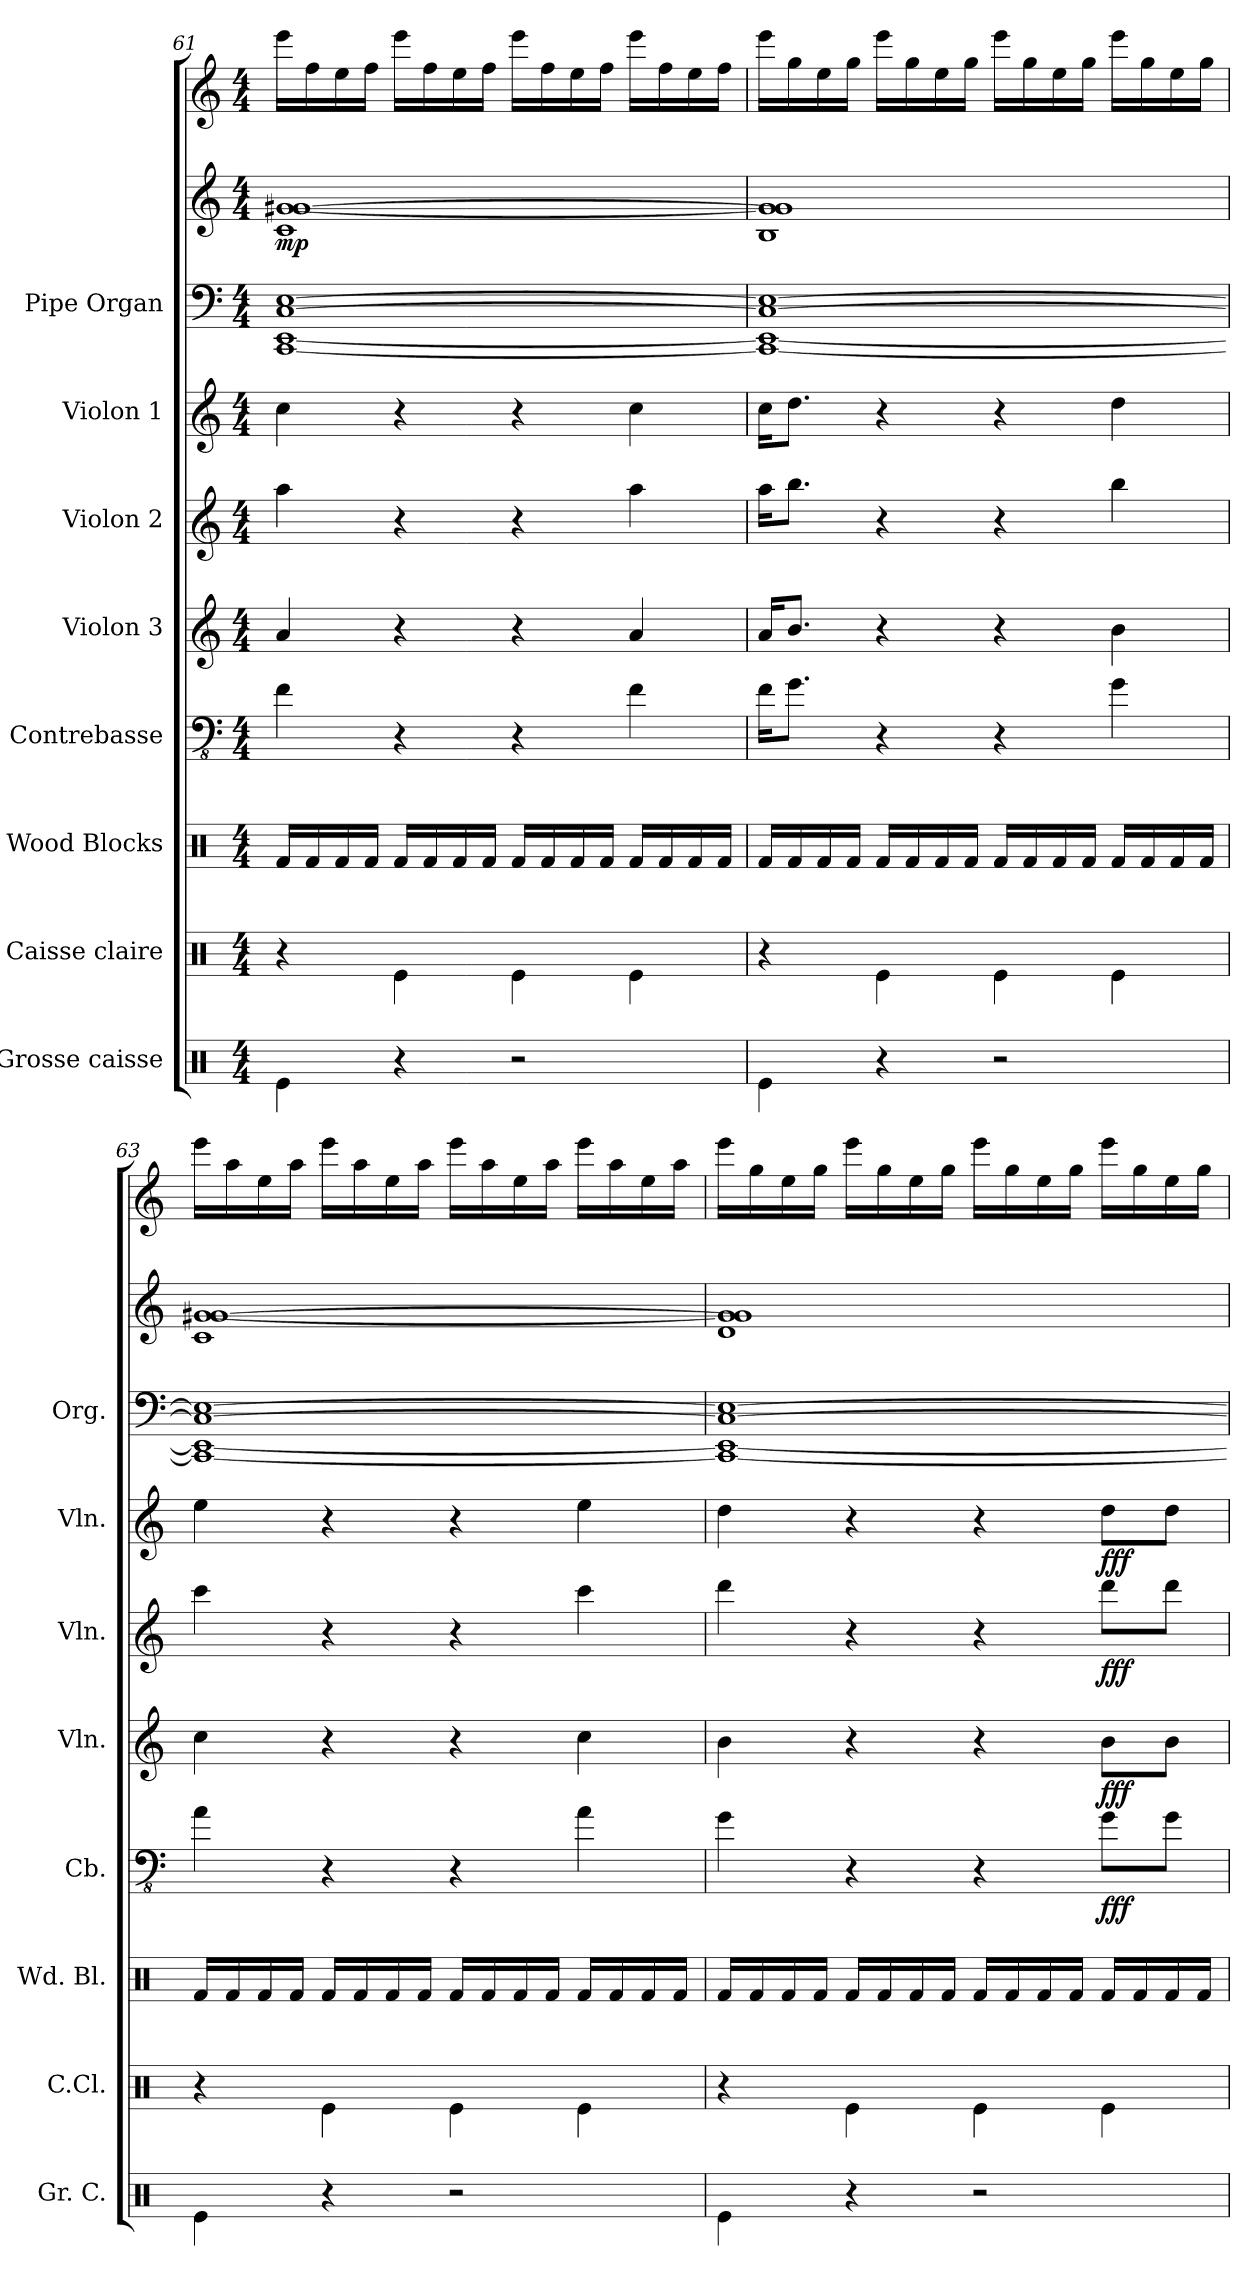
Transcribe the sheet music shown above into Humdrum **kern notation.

**kern	**kern	**kern	**kern	**dynam	**kern	**dynam	**kern	**dynam	**kern	**dynam	**kern	**kern	**kern	**dynam
*part8	*part7	*part6	*part5	*part5	*part4	*part4	*part3	*part3	*part2	*part2	*part1	*part1	*part1	*part1
*staff10	*staff9	*staff8	*staff7	*staff7	*staff6	*staff6	*staff5	*staff5	*staff4	*staff4	*staff3	*staff2	*staff1	*staff1/2/3
*I"Grosse caisse	*I"Caisse claire	*I"Wood Blocks	*I"Contrebasse	*	*I"Violon 3	*	*I"Violon 2	*	*I"Violon 1	*	*I"Pipe Organ	*	*	*
*I'Gr. C.	*I'C.Cl.	*I'Wd. Bl.	*I'Cb.	*	*I'Vln.	*	*I'Vln.	*	*I'Vln.	*	*I'Org.	*	*	*
*clefX	*clefX	*clefX	*clefFv4	*	*clefG2	*	*clefG2	*	*clefG2	*	*clefF4	*clefG2	*clefG2	*
*	*	*	*ITrd7c12	*	*	*	*	*	*	*	*	*	*	*
*k[]	*k[]	*k[]	*k[]	*	*k[]	*	*k[]	*	*k[]	*	*k[]	*k[]	*k[]	*
*M4/4	*M4/4	*M4/4	*M4/4	*	*M4/4	*	*M4/4	*	*M4/4	*	*M4/4	*M4/4	*M4/4	*
=61	=61	=61	=61	=61	=61	=61	=61	=61	=61	=61	=61	=61	=61	=61
!	!	!	!	!	!	!	!	!	!	!	!	!	!	!LO:DY:b=2
4Re\	4r	16Rf/LL	4FF\	.	4a/	.	4aa\	.	4cc\	.	[1CC [1EE [1C [1E	1c [1g [1g#X	16eee\LL	mp
.	.	16Rf/	.	.	.	.	.	.	.	.	.	.	16ff\	.
.	.	16Rf/	.	.	.	.	.	.	.	.	.	.	16ee\	.
.	.	16Rf/JJ	.	.	.	.	.	.	.	.	.	.	16ff\JJ	.
4r	4Re\	16Rf/LL	4r	.	4r	.	4r	.	4r	.	.	.	16eee\LL	.
.	.	16Rf/	.	.	.	.	.	.	.	.	.	.	16ff\	.
.	.	16Rf/	.	.	.	.	.	.	.	.	.	.	16ee\	.
.	.	16Rf/JJ	.	.	.	.	.	.	.	.	.	.	16ff\JJ	.
2r	4Re\	16Rf/LL	4r	.	4r	.	4r	.	4r	.	.	.	16eee\LL	.
.	.	16Rf/	.	.	.	.	.	.	.	.	.	.	16ff\	.
.	.	16Rf/	.	.	.	.	.	.	.	.	.	.	16ee\	.
.	.	16Rf/JJ	.	.	.	.	.	.	.	.	.	.	16ff\JJ	.
.	4Re\	16Rf/LL	4FF\	.	4a/	.	4aa\	.	4cc\	.	.	.	16eee\LL	.
.	.	16Rf/	.	.	.	.	.	.	.	.	.	.	16ff\	.
.	.	16Rf/	.	.	.	.	.	.	.	.	.	.	16ee\	.
.	.	16Rf/JJ	.	.	.	.	.	.	.	.	.	.	16ff\JJ	.
=62	=62	=62	=62	=62	=62	=62	=62	=62	=62	=62	=62	=62	=62	=62
4Re\	4r	16Rf/LL	16FF\KL	.	16a/KL	.	16aa\KL	.	16cc\KL	.	1CC_ 1EE_ 1C_ 1E_	1B 1g] 1g#]	16eee\LL	.
.	.	16Rf/	8.GG\J	.	8.b/J	.	8.bb\J	.	8.dd\J	.	.	.	16gg\	.
.	.	16Rf/	.	.	.	.	.	.	.	.	.	.	16ee\	.
.	.	16Rf/JJ	.	.	.	.	.	.	.	.	.	.	16gg\JJ	.
4r	4Re\	16Rf/LL	4r	.	4r	.	4r	.	4r	.	.	.	16eee\LL	.
.	.	16Rf/	.	.	.	.	.	.	.	.	.	.	16gg\	.
.	.	16Rf/	.	.	.	.	.	.	.	.	.	.	16ee\	.
.	.	16Rf/JJ	.	.	.	.	.	.	.	.	.	.	16gg\JJ	.
2r	4Re\	16Rf/LL	4r	.	4r	.	4r	.	4r	.	.	.	16eee\LL	.
.	.	16Rf/	.	.	.	.	.	.	.	.	.	.	16gg\	.
.	.	16Rf/	.	.	.	.	.	.	.	.	.	.	16ee\	.
.	.	16Rf/JJ	.	.	.	.	.	.	.	.	.	.	16gg\JJ	.
.	4Re\	16Rf/LL	4GG\	.	4b\	.	4bb\	.	4dd\	.	.	.	16eee\LL	.
.	.	16Rf/	.	.	.	.	.	.	.	.	.	.	16gg\	.
.	.	16Rf/	.	.	.	.	.	.	.	.	.	.	16ee\	.
.	.	16Rf/JJ	.	.	.	.	.	.	.	.	.	.	16gg\JJ	.
=63	=63	=63	=63	=63	=63	=63	=63	=63	=63	=63	=63	=63	=63	=63
4Re\	4r	16Rf/LL	4AA\	.	4cc\	.	4ccc\	.	4ee\	.	1CC_ 1EE_ 1C_ 1E_	1c [1g [1g#X	16eee\LL	.
.	.	16Rf/	.	.	.	.	.	.	.	.	.	.	16aa\	.
.	.	16Rf/	.	.	.	.	.	.	.	.	.	.	16ee\	.
.	.	16Rf/JJ	.	.	.	.	.	.	.	.	.	.	16aa\JJ	.
4r	4Re\	16Rf/LL	4r	.	4r	.	4r	.	4r	.	.	.	16eee\LL	.
.	.	16Rf/	.	.	.	.	.	.	.	.	.	.	16aa\	.
.	.	16Rf/	.	.	.	.	.	.	.	.	.	.	16ee\	.
.	.	16Rf/JJ	.	.	.	.	.	.	.	.	.	.	16aa\JJ	.
2r	4Re\	16Rf/LL	4r	.	4r	.	4r	.	4r	.	.	.	16eee\LL	.
.	.	16Rf/	.	.	.	.	.	.	.	.	.	.	16aa\	.
.	.	16Rf/	.	.	.	.	.	.	.	.	.	.	16ee\	.
.	.	16Rf/JJ	.	.	.	.	.	.	.	.	.	.	16aa\JJ	.
.	4Re\	16Rf/LL	4AA\	.	4cc\	.	4ccc\	.	4ee\	.	.	.	16eee\LL	.
.	.	16Rf/	.	.	.	.	.	.	.	.	.	.	16aa\	.
.	.	16Rf/	.	.	.	.	.	.	.	.	.	.	16ee\	.
.	.	16Rf/JJ	.	.	.	.	.	.	.	.	.	.	16aa\JJ	.
!!LO:PB:g=z
=64	=64	=64	=64	=64	=64	=64	=64	=64	=64	=64	=64	=64	=64	=64
4Re\	4r	16Rf/LL	4GG\	.	4b\	.	4ddd\	.	4dd\	.	1CC_ 1EE_ 1C_ 1E_	1d 1g] 1g#]	16eee\LL	.
.	.	16Rf/	.	.	.	.	.	.	.	.	.	.	16gg\	.
.	.	16Rf/	.	.	.	.	.	.	.	.	.	.	16ee\	.
.	.	16Rf/JJ	.	.	.	.	.	.	.	.	.	.	16gg\JJ	.
4r	4Re\	16Rf/LL	4r	.	4r	.	4r	.	4r	.	.	.	16eee\LL	.
.	.	16Rf/	.	.	.	.	.	.	.	.	.	.	16gg\	.
.	.	16Rf/	.	.	.	.	.	.	.	.	.	.	16ee\	.
.	.	16Rf/JJ	.	.	.	.	.	.	.	.	.	.	16gg\JJ	.
2r	4Re\	16Rf/LL	4r	.	4r	.	4r	.	4r	.	.	.	16eee\LL	.
.	.	16Rf/	.	.	.	.	.	.	.	.	.	.	16gg\	.
.	.	16Rf/	.	.	.	.	.	.	.	.	.	.	16ee\	.
.	.	16Rf/JJ	.	.	.	.	.	.	.	.	.	.	16gg\JJ	.
!	!	!	!	!LO:DY:b	!	!LO:DY:b	!	!LO:DY:b	!	!LO:DY:b	!	!	!	!
.	4Re\	16Rf/LL	8GG\L	fff	8b\L	fff	8ddd\L	fff	8dd\L	fff	.	.	16eee\LL	.
.	.	16Rf/	.	.	.	.	.	.	.	.	.	.	16gg\	.
.	.	16Rf/	8GG\J	.	8b\J	.	8ddd\J	.	8dd\J	.	.	.	16ee\	.
.	.	16Rf/JJ	.	.	.	.	.	.	.	.	.	.	16gg\JJ	.
=	=	=	=	=	=	=	=	=	=	=	=	=	=	=
*-	*-	*-	*-	*-	*-	*-	*-	*-	*-	*-	*-	*-	*-	*-
